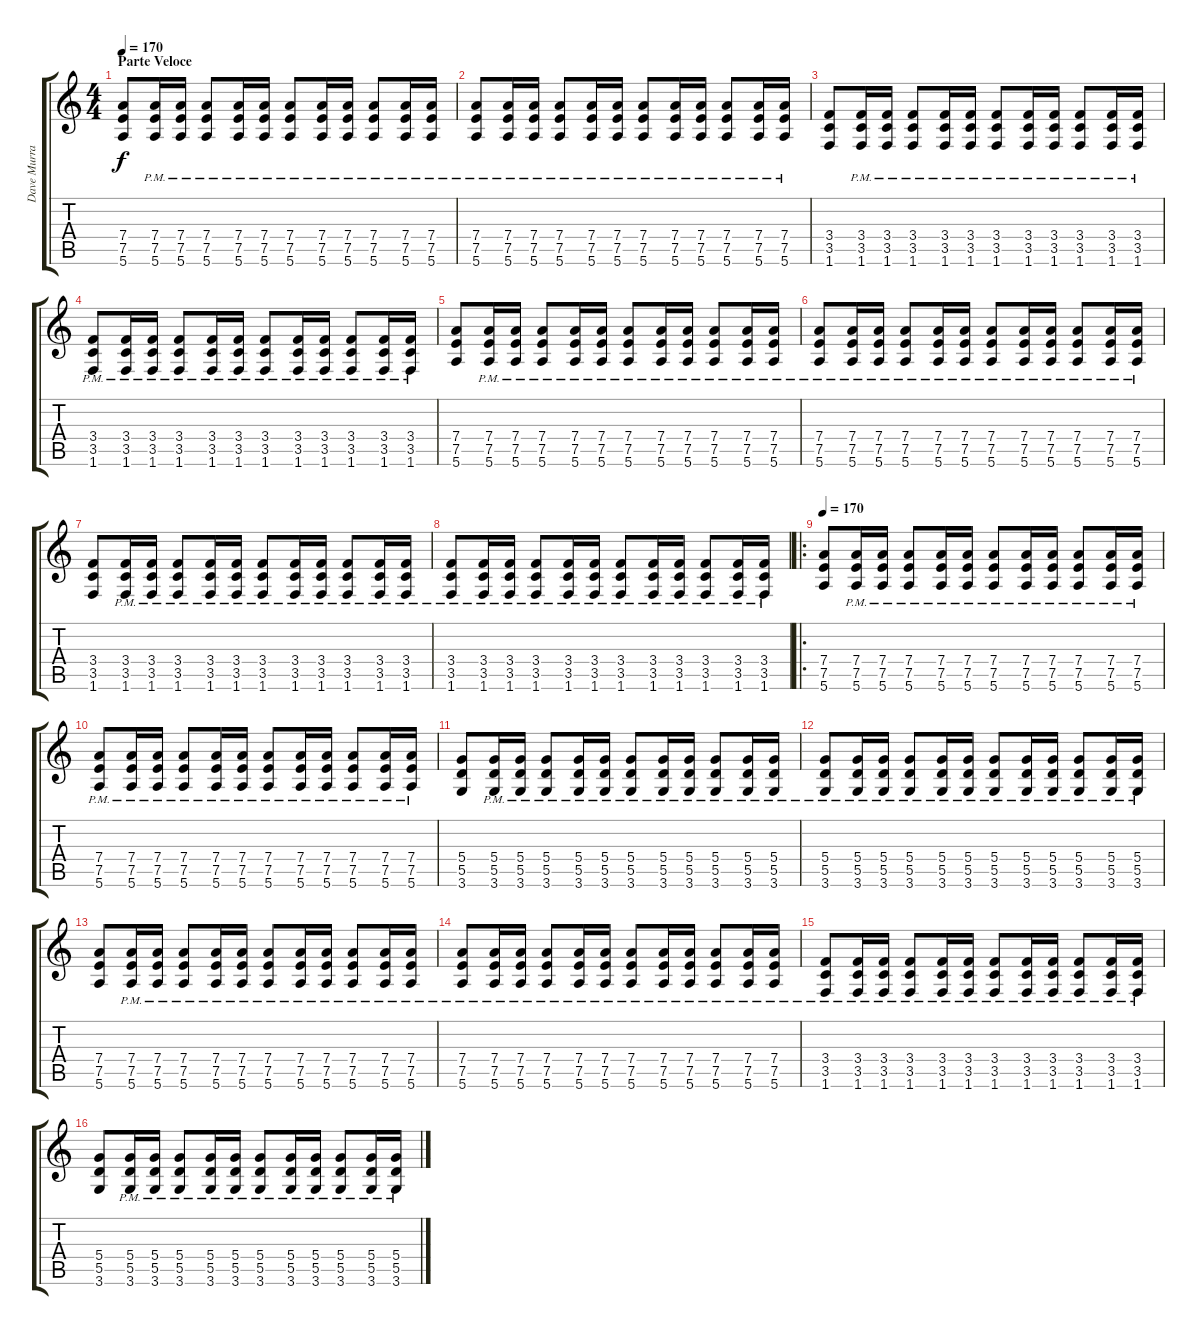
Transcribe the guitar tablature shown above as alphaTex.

\track ("Dave Murray" "Dave Murra") {instrument distortionguitar}
\staff {score tabs}
\tuning (E4 B3 G3 D3 A2 E2) {hide}
\ts (4 4)
\section ("" "Parte Veloce")
\tempo 170
\clef g2
\ks c
(7.4 7.5 5.6).8{dy f} (7.4{pm} 7.5{pm} 5.6{pm}).16 (7.4{pm} 7.5{pm} 5.6{pm}).16 (7.4{pm} 7.5{pm} 5.6{pm}).8 (7.4{pm} 7.5{pm} 5.6{pm}).16 (7.4{pm} 7.5{pm} 5.6{pm}).16 (7.4{pm} 7.5{pm} 5.6{pm}).8 (7.4{pm} 7.5{pm} 5.6{pm}).16 (7.4{pm} 7.5{pm} 5.6{pm}).16 (7.4{pm} 7.5{pm} 5.6{pm}).8 (7.4{pm} 7.5{pm} 5.6{pm}).16 (7.4{pm} 7.5{pm} 5.6{pm}).16 |
(7.4 7.5{pm} 5.6).8 (7.4{pm} 7.5{pm} 5.6{pm}).16 (7.4{pm} 7.5{pm} 5.6{pm}).16 (7.4{pm} 7.5{pm} 5.6{pm}).8 (7.4{pm} 7.5{pm} 5.6{pm}).16 (7.4{pm} 7.5{pm} 5.6{pm}).16 (7.4{pm} 7.5{pm} 5.6{pm}).8 (7.4{pm} 7.5{pm} 5.6{pm}).16 (7.4{pm} 7.5{pm} 5.6{pm}).16 (7.4{pm} 7.5{pm} 5.6{pm}).8 (7.4{pm} 7.5{pm} 5.6{pm}).16 (7.4{pm} 7.5{pm} 5.6{pm}).16 |
(3.4 3.5 1.6).8 (3.4{pm} 3.5{pm} 1.6{pm}).16 (3.4{pm} 3.5{pm} 1.6{pm}).16 (3.4{pm} 3.5{pm} 1.6{pm}).8 (3.4{pm} 3.5{pm} 1.6{pm}).16 (3.4{pm} 3.5{pm} 1.6{pm}).16 (3.4{pm} 3.5{pm} 1.6{pm}).8 (3.4{pm} 3.5{pm} 1.6{pm}).16 (3.4{pm} 3.5{pm} 1.6{pm}).16 (3.4{pm} 3.5{pm} 1.6{pm}).8 (3.4{pm} 3.5{pm} 1.6{pm}).16 (3.4{pm} 3.5{pm} 1.6{pm}).16 |
(3.4{pm} 3.5{pm} 1.6{pm}).8 (3.4{pm} 3.5{pm} 1.6{pm}).16 (3.4{pm} 3.5{pm} 1.6{pm}).16 (3.4{pm} 3.5{pm} 1.6{pm}).8 (3.4{pm} 3.5{pm} 1.6{pm}).16 (3.4{pm} 3.5{pm} 1.6{pm}).16 (3.4{pm} 3.5{pm} 1.6{pm}).8 (3.4{pm} 3.5{pm} 1.6{pm}).16 (3.4{pm} 3.5{pm} 1.6{pm}).16 (3.4{pm} 3.5{pm} 1.6{pm}).8 (3.4{pm} 3.5{pm} 1.6{pm}).16 (3.4{pm} 3.5{pm} 1.6{pm}).16 |
(7.4 7.5 5.6).8 (7.4{pm} 7.5{pm} 5.6{pm}).16 (7.4{pm} 7.5{pm} 5.6{pm}).16 (7.4{pm} 7.5{pm} 5.6{pm}).8 (7.4{pm} 7.5{pm} 5.6{pm}).16 (7.4{pm} 7.5{pm} 5.6{pm}).16 (7.4{pm} 7.5{pm} 5.6{pm}).8 (7.4{pm} 7.5{pm} 5.6{pm}).16 (7.4{pm} 7.5{pm} 5.6{pm}).16 (7.4{pm} 7.5{pm} 5.6{pm}).8 (7.4{pm} 7.5{pm} 5.6{pm}).16 (7.4{pm} 7.5{pm} 5.6{pm}).16 |
(7.4 7.5{pm} 5.6).8 (7.4{pm} 7.5{pm} 5.6{pm}).16 (7.4{pm} 7.5{pm} 5.6{pm}).16 (7.4{pm} 7.5{pm} 5.6{pm}).8 (7.4{pm} 7.5{pm} 5.6{pm}).16 (7.4{pm} 7.5{pm} 5.6{pm}).16 (7.4{pm} 7.5{pm} 5.6{pm}).8 (7.4{pm} 7.5{pm} 5.6{pm}).16 (7.4{pm} 7.5{pm} 5.6{pm}).16 (7.4{pm} 7.5{pm} 5.6{pm}).8 (7.4{pm} 7.5{pm} 5.6{pm}).16 (7.4{pm} 7.5{pm} 5.6{pm}).16 |
(3.4 3.5 1.6).8 (3.4{pm} 3.5{pm} 1.6{pm}).16 (3.4{pm} 3.5{pm} 1.6{pm}).16 (3.4{pm} 3.5{pm} 1.6{pm}).8 (3.4{pm} 3.5{pm} 1.6{pm}).16 (3.4{pm} 3.5{pm} 1.6{pm}).16 (3.4{pm} 3.5{pm} 1.6{pm}).8 (3.4{pm} 3.5{pm} 1.6{pm}).16 (3.4{pm} 3.5{pm} 1.6{pm}).16 (3.4{pm} 3.5{pm} 1.6{pm}).8 (3.4{pm} 3.5{pm} 1.6{pm}).16 (3.4{pm} 3.5{pm} 1.6{pm}).16 |
(3.4{pm} 3.5{pm} 1.6{pm}).8 (3.4{pm} 3.5{pm} 1.6{pm}).16 (3.4{pm} 3.5{pm} 1.6{pm}).16 (3.4{pm} 3.5{pm} 1.6{pm}).8 (3.4{pm} 3.5{pm} 1.6{pm}).16 (3.4{pm} 3.5{pm} 1.6{pm}).16 (3.4{pm} 3.5{pm} 1.6{pm}).8 (3.4{pm} 3.5{pm} 1.6{pm}).16 (3.4{pm} 3.5{pm} 1.6{pm}).16 (3.4{pm} 3.5{pm} 1.6{pm}).8 (3.4{pm} 3.5{pm} 1.6{pm}).16 (3.4{pm} 3.5{pm} 1.6{pm}).16 |
\ro
\tempo 170
(7.4 7.5 5.6).8 (7.4{pm} 7.5{pm} 5.6{pm}).16 (7.4{pm} 7.5{pm} 5.6{pm}).16 (7.4{pm} 7.5{pm} 5.6{pm}).8 (7.4{pm} 7.5{pm} 5.6{pm}).16 (7.4{pm} 7.5{pm} 5.6{pm}).16 (7.4{pm} 7.5{pm} 5.6{pm}).8 (7.4{pm} 7.5{pm} 5.6{pm}).16 (7.4{pm} 7.5{pm} 5.6{pm}).16 (7.4{pm} 7.5{pm} 5.6{pm}).8 (7.4{pm} 7.5{pm} 5.6{pm}).16 (7.4{pm} 7.5{pm} 5.6{pm}).16 |
(7.4 7.5{pm} 5.6).8 (7.4{pm} 7.5{pm} 5.6{pm}).16 (7.4{pm} 7.5{pm} 5.6{pm}).16 (7.4{pm} 7.5{pm} 5.6{pm}).8 (7.4{pm} 7.5{pm} 5.6{pm}).16 (7.4{pm} 7.5{pm} 5.6{pm}).16 (7.4{pm} 7.5{pm} 5.6{pm}).8 (7.4{pm} 7.5{pm} 5.6{pm}).16 (7.4{pm} 7.5{pm} 5.6{pm}).16 (7.4{pm} 7.5{pm} 5.6{pm}).8 (7.4{pm} 7.5{pm} 5.6{pm}).16 (7.4{pm} 7.5{pm} 5.6{pm}).16 |
(5.4 5.5 3.6).8 (5.4{pm} 5.5{pm} 3.6{pm}).16 (5.4{pm} 5.5{pm} 3.6{pm}).16 (5.4{pm} 5.5{pm} 3.6{pm}).8 (5.4{pm} 5.5{pm} 3.6{pm}).16 (5.4{pm} 5.5{pm} 3.6{pm}).16 (5.4{pm} 5.5{pm} 3.6{pm}).8 (5.4{pm} 5.5{pm} 3.6{pm}).16 (5.4{pm} 5.5{pm} 3.6{pm}).16 (5.4{pm} 5.5{pm} 3.6{pm}).8 (5.4{pm} 5.5{pm} 3.6{pm}).16 (5.4{pm} 5.5{pm} 3.6{pm}).16 |
(5.4 5.5{pm} 3.6).8 (5.4{pm} 5.5{pm} 3.6{pm}).16 (5.4{pm} 5.5{pm} 3.6{pm}).16 (5.4{pm} 5.5{pm} 3.6{pm}).8 (5.4{pm} 5.5{pm} 3.6{pm}).16 (5.4{pm} 5.5{pm} 3.6{pm}).16 (5.4{pm} 5.5{pm} 3.6{pm}).8 (5.4{pm} 5.5{pm} 3.6{pm}).16 (5.4{pm} 5.5{pm} 3.6{pm}).16 (5.4{pm} 5.5{pm} 3.6{pm}).8 (5.4{pm} 5.5{pm} 3.6{pm}).16 (5.4{pm} 5.5{pm} 3.6{pm}).16 |
(7.4 7.5 5.6).8 (7.4{pm} 7.5{pm} 5.6{pm}).16 (7.4{pm} 7.5{pm} 5.6{pm}).16 (7.4{pm} 7.5{pm} 5.6{pm}).8 (7.4{pm} 7.5{pm} 5.6{pm}).16 (7.4{pm} 7.5{pm} 5.6{pm}).16 (7.4{pm} 7.5{pm} 5.6{pm}).8 (7.4{pm} 7.5{pm} 5.6{pm}).16 (7.4{pm} 7.5{pm} 5.6{pm}).16 (7.4{pm} 7.5{pm} 5.6{pm}).8 (7.4{pm} 7.5{pm} 5.6{pm}).16 (7.4{pm} 7.5{pm} 5.6{pm}).16 |
(7.4 7.5{pm} 5.6).8 (7.4{pm} 7.5{pm} 5.6{pm}).16 (7.4{pm} 7.5{pm} 5.6{pm}).16 (7.4{pm} 7.5{pm} 5.6{pm}).8 (7.4{pm} 7.5{pm} 5.6{pm}).16 (7.4{pm} 7.5{pm} 5.6{pm}).16 (7.4{pm} 7.5{pm} 5.6{pm}).8 (7.4{pm} 7.5{pm} 5.6{pm}).16 (7.4{pm} 7.5{pm} 5.6{pm}).16 (7.4{pm} 7.5{pm} 5.6{pm}).8 (7.4{pm} 7.5{pm} 5.6{pm}).16 (7.4{pm} 7.5{pm} 5.6{pm}).16 |
(3.4{pm} 3.5{pm} 1.6{pm}).8 (3.4{pm} 3.5{pm} 1.6{pm}).16 (3.4{pm} 3.5{pm} 1.6{pm}).16 (3.4{pm} 3.5{pm} 1.6{pm}).8 (3.4{pm} 3.5{pm} 1.6{pm}).16 (3.4{pm} 3.5{pm} 1.6{pm}).16 (3.4{pm} 3.5{pm} 1.6{pm}).8 (3.4{pm} 3.5{pm} 1.6{pm}).16 (3.4{pm} 3.5{pm} 1.6{pm}).16 (3.4{pm} 3.5{pm} 1.6{pm}).8 (3.4{pm} 3.5{pm} 1.6{pm}).16 (3.4{pm} 3.5{pm} 1.6{pm}).16 |
(5.4 5.5 3.6).8 (5.4{pm} 5.5{pm} 3.6{pm}).16 (5.4{pm} 5.5{pm} 3.6{pm}).16 (5.4{pm} 5.5{pm} 3.6{pm}).8 (5.4{pm} 5.5{pm} 3.6{pm}).16 (5.4{pm} 5.5{pm} 3.6{pm}).16 (5.4{pm} 5.5{pm} 3.6{pm}).8 (5.4{pm} 5.5{pm} 3.6{pm}).16 (5.4{pm} 5.5{pm} 3.6{pm}).16 (5.4{pm} 5.5{pm} 3.6{pm}).8 (5.4{pm} 5.5{pm} 3.6{pm}).16 (5.4{pm} 5.5{pm} 3.6{pm}).16
